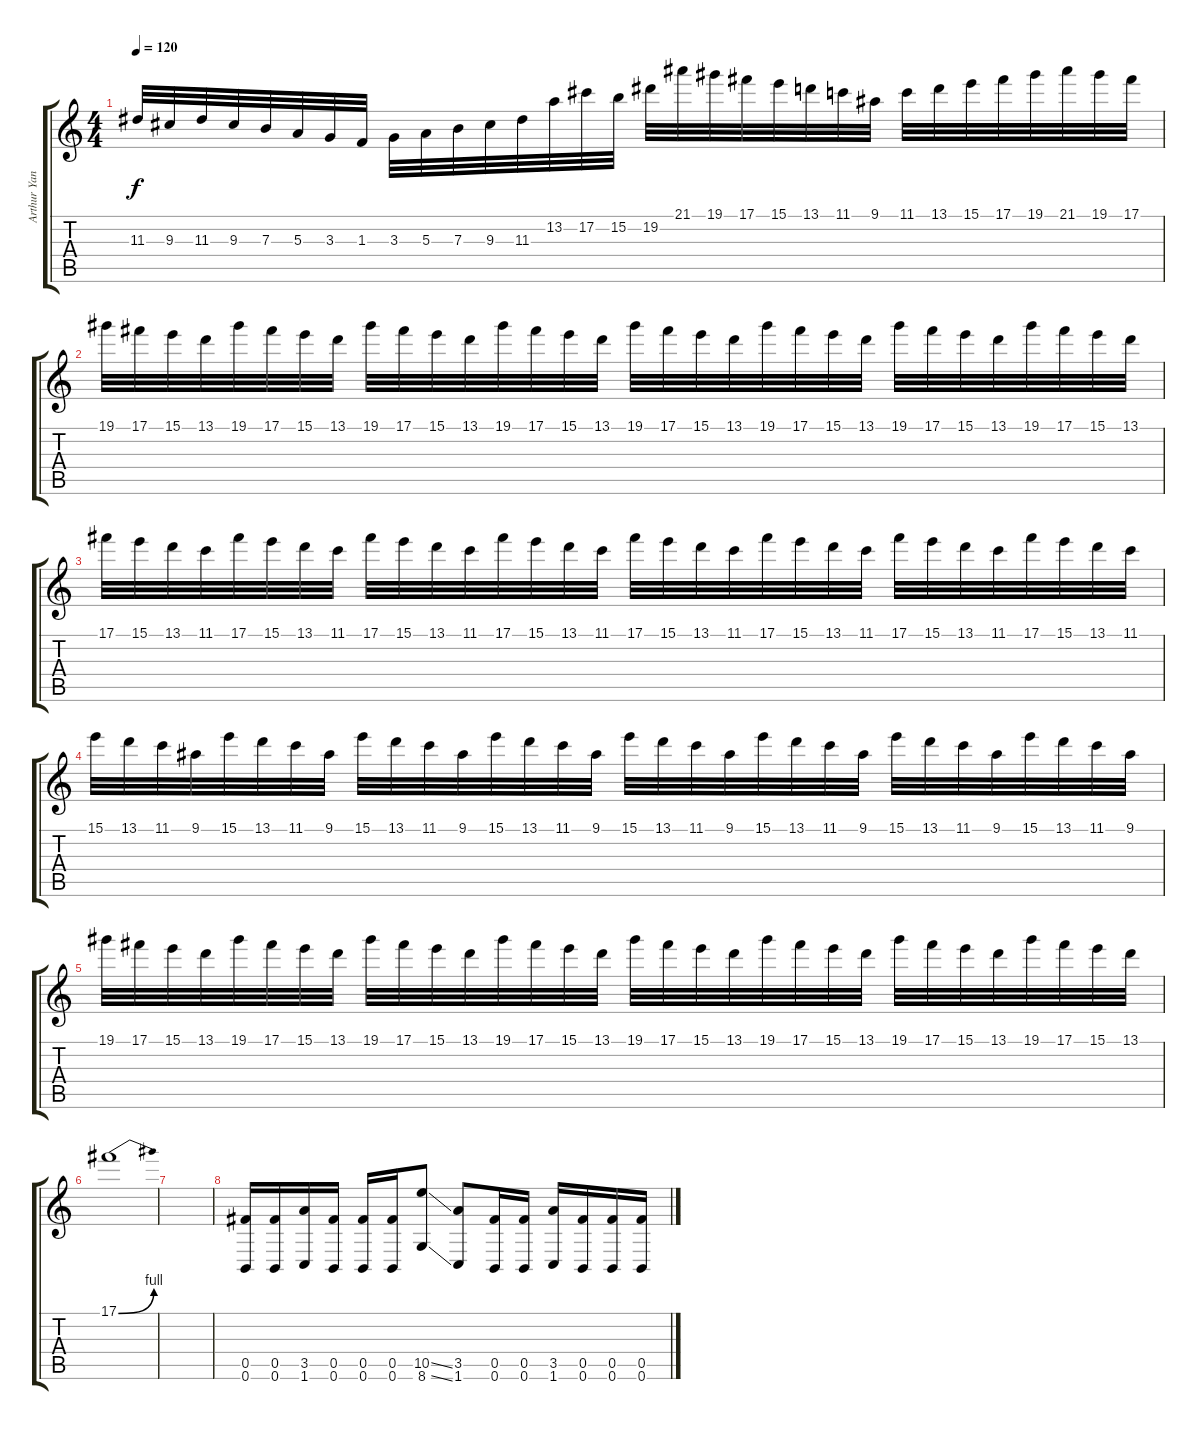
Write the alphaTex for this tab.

\track ("Arthur Yanthar" "Arthur Yan") {instrument distortionguitar}
\staff {score tabs}
\tuning (Db4 Ab3 E3 B2 Gb3 B1) {hide}
\ts (4 4)
\tempo 120
\clef g2
\ks c
11.3.32{dy f} 9.3.32 11.3.32 9.3.32 7.3.32 5.3.32 3.3.32 1.3.32 3.3.32 5.3.32 7.3.32 9.3.32 11.3.32 13.2.32 17.2.32 15.2.32 19.2.32 21.1.32 19.1.32 17.1.32 15.1.32 13.1.32 11.1.32 9.1.32 11.1.32 13.1.32 15.1.32 17.1.32 19.1.32 21.1.32 19.1.32 17.1.32 |
19.1.32 17.1.32 15.1.32 13.1.32 19.1.32 17.1.32 15.1.32 13.1.32 19.1.32 17.1.32 15.1.32 13.1.32 19.1.32 17.1.32 15.1.32 13.1.32 19.1.32 17.1.32 15.1.32 13.1.32 19.1.32 17.1.32 15.1.32 13.1.32 19.1.32 17.1.32 15.1.32 13.1.32 19.1.32 17.1.32 15.1.32 13.1.32 |
17.1.32 15.1.32 13.1.32 11.1.32 17.1.32 15.1.32 13.1.32 11.1.32 17.1.32 15.1.32 13.1.32 11.1.32 17.1.32 15.1.32 13.1.32 11.1.32 17.1.32 15.1.32 13.1.32 11.1.32 17.1.32 15.1.32 13.1.32 11.1.32 17.1.32 15.1.32 13.1.32 11.1.32 17.1.32 15.1.32 13.1.32 11.1.32 |
15.1.32 13.1.32 11.1.32 9.1.32 15.1.32 13.1.32 11.1.32 9.1.32 15.1.32 13.1.32 11.1.32 9.1.32 15.1.32 13.1.32 11.1.32 9.1.32 15.1.32 13.1.32 11.1.32 9.1.32 15.1.32 13.1.32 11.1.32 9.1.32 15.1.32 13.1.32 11.1.32 9.1.32 15.1.32 13.1.32 11.1.32 9.1.32 |
19.1.32 17.1.32 15.1.32 13.1.32 19.1.32 17.1.32 15.1.32 13.1.32 19.1.32 17.1.32 15.1.32 13.1.32 19.1.32 17.1.32 15.1.32 13.1.32 19.1.32 17.1.32 15.1.32 13.1.32 19.1.32 17.1.32 15.1.32 13.1.32 19.1.32 17.1.32 15.1.32 13.1.32 19.1.32 17.1.32 15.1.32 13.1.32 |
17.1{be (bend 0 0 60 4)}.1 |
|
(0.5 0.6).16 (0.5 0.6).16 (3.5 1.6).16 (0.5 0.6).16 (0.5 0.6).16 (0.5 0.6).16 (10.5{ss} 8.6{ss}).8 (3.5 1.6).8 (0.5 0.6).16 (0.5 0.6).16 (3.5 1.6).16 (0.5 0.6).16 (0.5 0.6).16 (0.5 0.6).16
